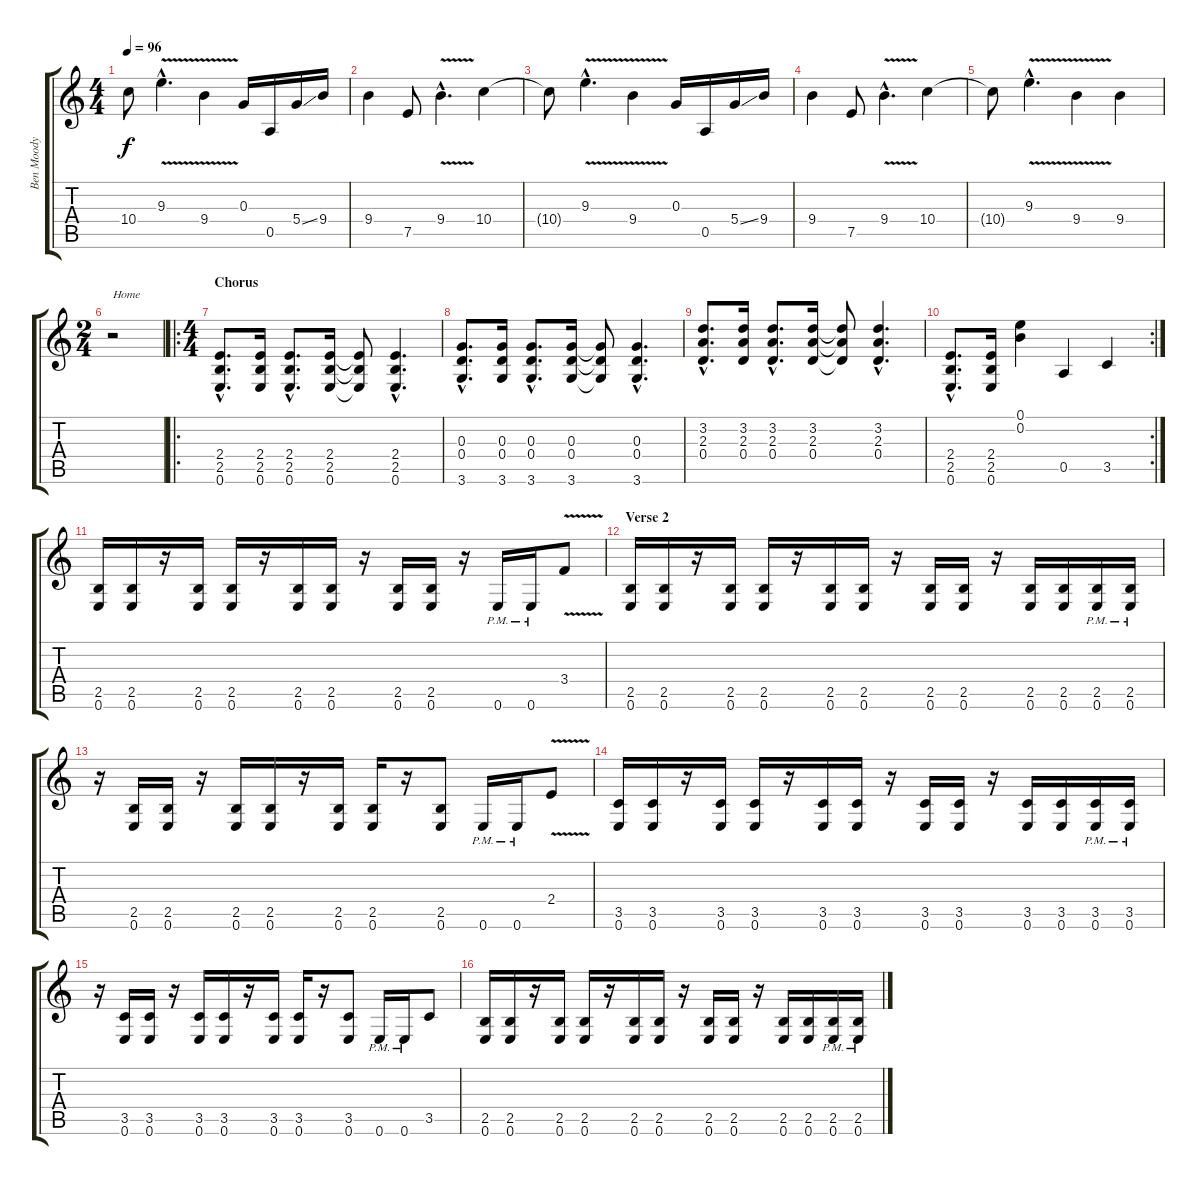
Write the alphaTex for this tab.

\track ("Ben Moody (Lead Guitar)" "Ben Moody ") {instrument overdrivenguitar}
\staff {score tabs}
\tuning (E4 B3 G3 D3 A2 E2) {hide}
\ts (4 4)
\tempo 96
\clef g2
\ks c
10.4{t}.8{dy f} 9.3{v hac}.4{d} 9.4{v}.4 0.3.16 0.5.16 5.4{ss}.16 9.4.16 |
9.4.4 7.5.8 9.4{v hac}.4{d} 10.4.4 |
10.4{t}.8 9.3{v hac}.4{d} 9.4{v}.4 0.3.16 0.5.16 5.4{ss}.16 9.4.16 |
9.4.4 7.5.8 9.4{v hac}.4{d} 10.4.4 |
10.4{t}.8 9.3{v hac}.4{d} 9.4{v}.4 9.4.4 |
\ts (2 4)
r.2{txt "Home"} |
\ro
\ts (4 4)
\section ("" "Chorus")
(2.4{hac} 2.5{hac} 0.6{hac}).8{d balance 8} (2.4 2.5 0.6).16 (2.4{hac} 2.5{hac} 0.6{hac}).8{d} (2.4 2.5 0.6).16 (2.4{t} 2.5{t} 0.6{t}).8 (2.4{hac} 2.5{hac} 0.6{hac}).4{d} |
(0.3{hac} 0.4{hac} 3.6{hac}).8{d} (0.3 0.4 3.6).16 (0.3{hac} 0.4{hac} 3.6{hac}).8{d} (0.3 0.4 3.6).16 (0.3{t} 0.4{t} 3.6{t}).8 (0.3{hac} 0.4{hac} 3.6{hac}).4{d} |
(3.2{hac} 2.3{hac} 0.4{hac}).8{d} (3.2 2.3 0.4).16 (3.2{hac} 2.3{hac} 0.4{hac}).8{d} (3.2 2.3 0.4).16 (3.2{t} 2.3{t} 0.4{t}).8 (3.2{hac} 2.3{hac} 0.4{hac}).4{d} |
\rc 2
(2.4{hac} 2.5{hac} 0.6{hac}).8{d} (2.4 2.5 0.6).16 (0.1 0.2).4 0.5.4 3.5.4 |
(2.5 0.6).16{balance 0} (2.5 0.6).16 r.16 (2.5 0.6).16 (2.5 0.6).16 r.16 (2.5 0.6).16 (2.5 0.6).16 r.16 (2.5 0.6).16 (2.5 0.6).16 r.16 0.6{pm}.16{balance 8} 0.6{pm}.16 3.4{v}.8 |
\section ("" "Verse 2")
(2.5 0.6).16 (2.5 0.6).16 r.16 (2.5 0.6).16 (2.5 0.6).16 r.16 (2.5 0.6).16 (2.5 0.6).16 r.16 (2.5 0.6).16 (2.5 0.6).16 r.16 (2.5 0.6).16 (2.5 0.6).16 (2.5{pm} 0.6{pm}).16 (2.5{pm} 0.6{pm}).16 |
r.16 (2.5 0.6).16 (2.5 0.6).16 r.16 (2.5 0.6).16 (2.5 0.6).16 r.16 (2.5 0.6).16 (2.5 0.6).16 r.16 (2.5 0.6).8 0.6{pm}.16 0.6{pm}.16 2.4{v}.8 |
(3.5 0.6).16 (3.5 0.6).16 r.16 (3.5 0.6).16 (3.5 0.6).16 r.16 (3.5 0.6).16 (3.5 0.6).16 r.16 (3.5 0.6).16 (3.5 0.6).16 r.16 (3.5 0.6).16 (3.5 0.6).16 (3.5{pm} 0.6{pm}).16 (3.5{pm} 0.6{pm}).16 |
r.16 (3.5 0.6).16 (3.5 0.6).16 r.16 (3.5 0.6).16 (3.5 0.6).16 r.16 (3.5 0.6).16 (3.5 0.6).16 r.16 (3.5 0.6).8 0.6{pm}.16 0.6{pm}.16 3.5.8 |
(2.5 0.6).16 (2.5 0.6).16 r.16 (2.5 0.6).16 (2.5 0.6).16 r.16 (2.5 0.6).16 (2.5 0.6).16 r.16 (2.5 0.6).16 (2.5 0.6).16 r.16 (2.5 0.6).16 (2.5 0.6).16 (2.5{pm} 0.6{pm}).16 (2.5{pm} 0.6{pm}).16
